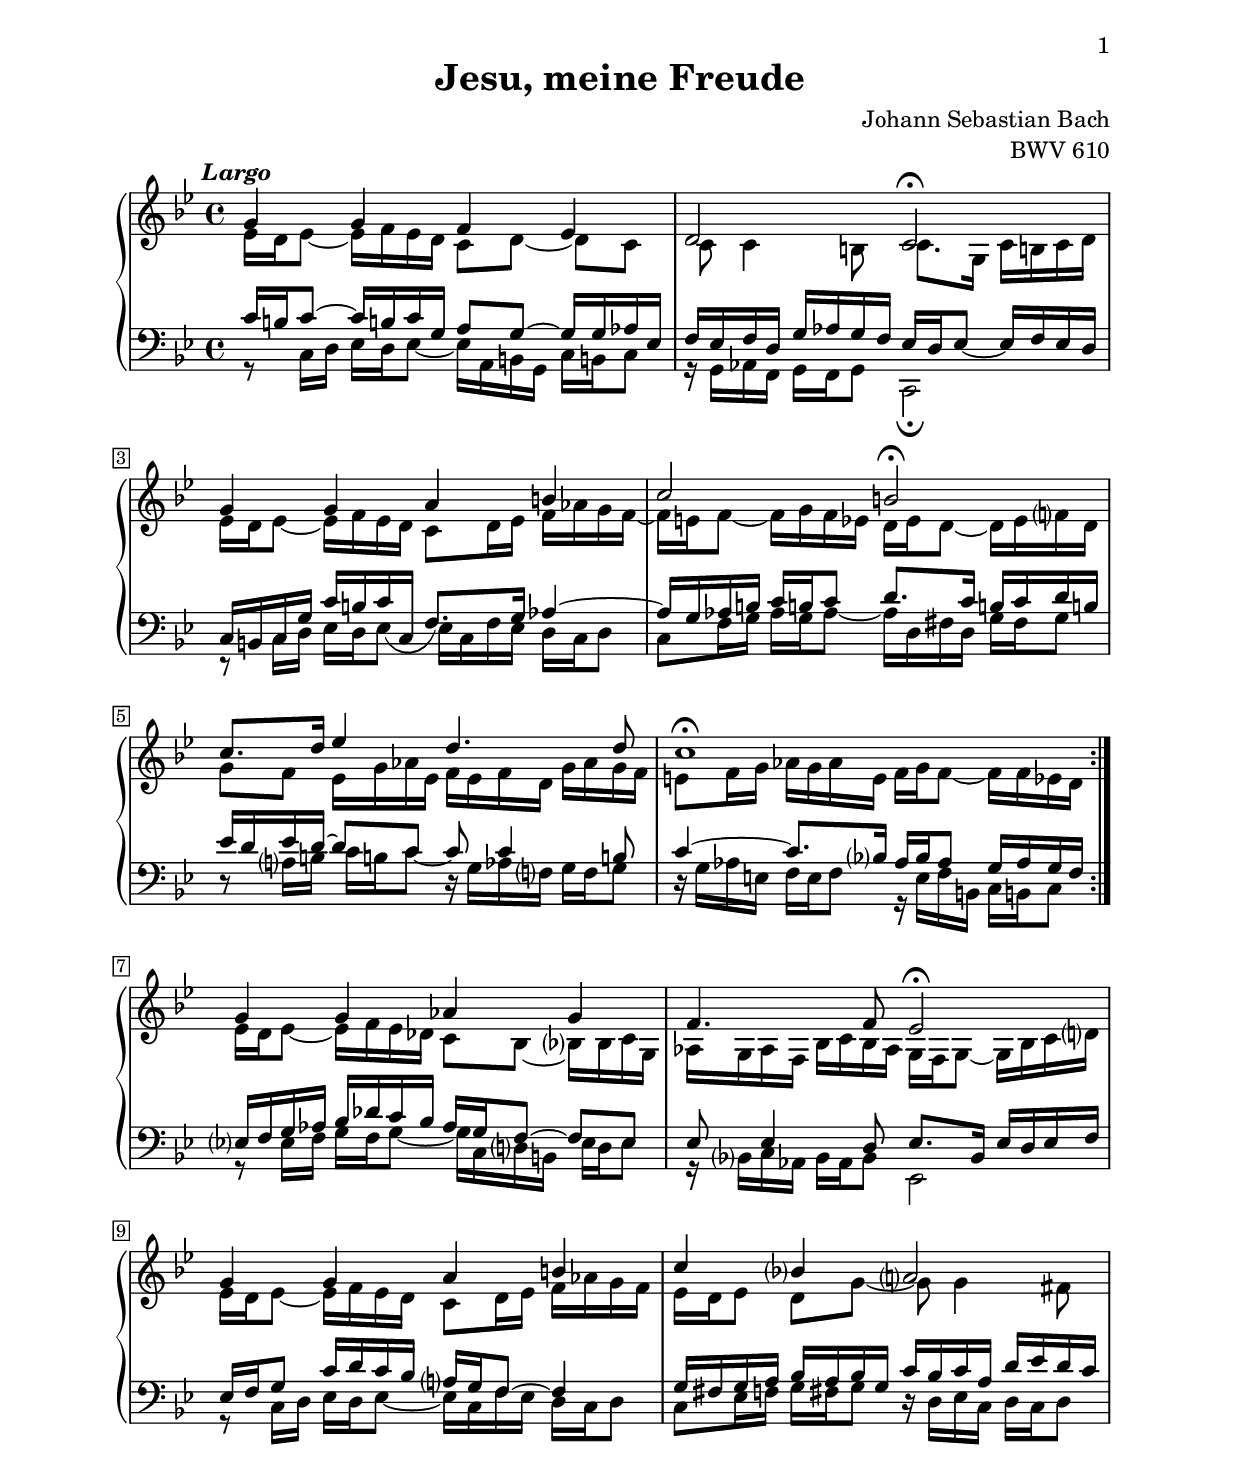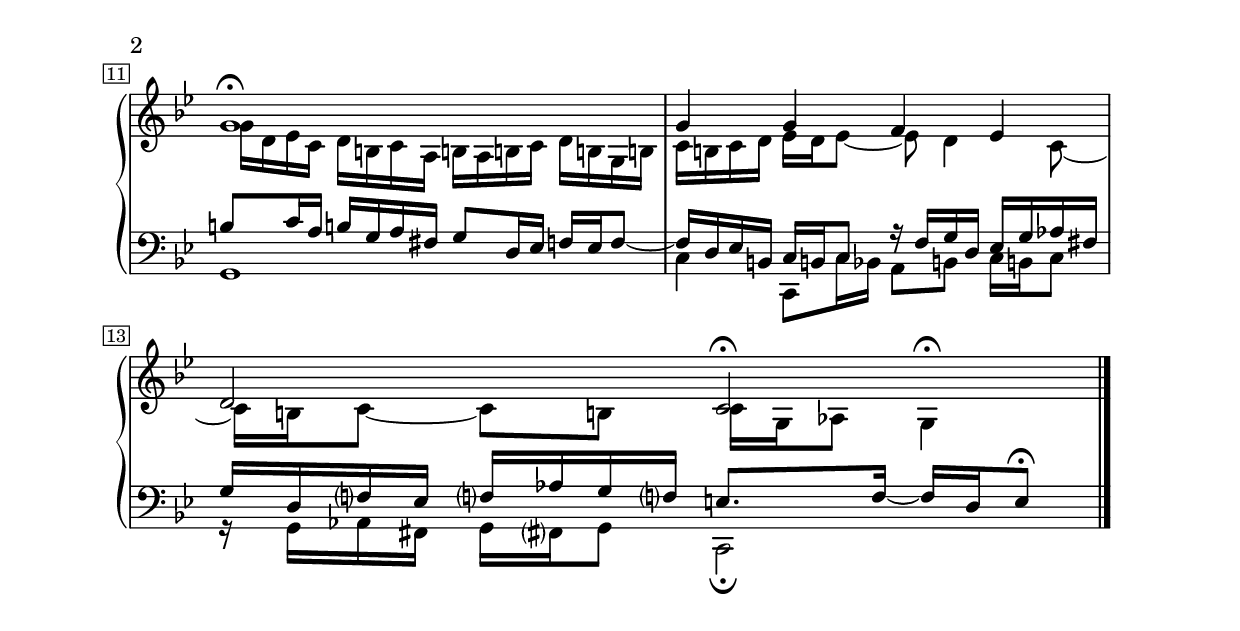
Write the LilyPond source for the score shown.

\version "2.23.80"

#(ly:set-option 'relative-includes #t)

\header {
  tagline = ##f
}

\paper {
  indent = 0.0
  line-width = 16.6\cm
  top-margin = 20\mm
  bottom-margin = 10\mm
  ragged-last-bottom = ##f
%  ragged-bottom = ##f
  first-page-number = 0
%  markup-system-spacing.basic-distance = #10
%  last-bottom-spacing.padding = #2
  print-all-headers = ##t
  ragged-bottom = ##t
  annotate-spacing = ##f
}

\bookpart {
  \header {
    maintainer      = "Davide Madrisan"
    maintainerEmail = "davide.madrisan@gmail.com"
  }

  \include "./header.ily"
  \header {
    title = ##f
    composer = ##f
  }

  \markup {
    \fill-line {
      \center-column {
        \null\null\null\null\null
        \null\null\null\null\null
        \line { \abs-fontsize #30 \bold "Johann Sebastian" }
        \null
        \line { \abs-fontsize #80 \bold "Bach" }
        \null\null\null\null\null
        \line { \abs-fontsize #34 \bold "Jesu, meine Freude" }
        \null\null\null\null
        \line { \abs-fontsize #20 "BWV 610" }
        \null\null
        \fill-line { \abs-fontsize #20 "Transcribed for Piano Solo" }
        \null\null\null
        \fill-line {
          \override #'(thickness . 5)
          \draw-squiggle-line #0.5 #'(10 . 0) ##t
        }
        \null\null\null\null\null\null\null
        \fill-line { \abs-fontsize #11 "Transcribed and Engraved by Davide Madrisan" }
        \fill-line { \abs-fontsize #9 \typewriter "https://github.com/madrisan/open-scores/" }
        \null
        \fill-line { \abs-fontsize #10 "Based on the Holograph manuscript of Das Orgel-Büchlein (p.15)" }
        \null
      }
    }
  }
}

Global = {
  \key g \minor
  \time 4/4
  \include "global.ly"
}

Soprano = \context Voice = "one"  \relative c'' {
  %1
  \voiceOne
  \repeat volta 2 {
  | g4^\markup { \hspace #-4 \italic\bold "Largo" } g f es
  | d2 c\fermata
  | g'4 g a b!
  | c2 b!\fermata
  %5
  | c8. d16 es4 d4. d8
  | c1\fermata
  }
  | g4 g as g
  | f4. f8 es2\fermata
  | g4 g a b!
  %10
  | c4 bes! a2
  | g1\fermata
  | g4 g f es
  | d2 c2\fermata \bar "|."
}

Alto = \context Voice = "two"  \relative c' {
  \voiceTwo
  \repeat volta 2 {
  %1
  | es16 d es8~ es16 f es d c8[ d~] d c
  | c8 c4 b!8 c8.[ g16] c b! c d
  | es16 d es8~ es16 f es d c8 d16 es f as g f~
  | f16 e f8~ f16 g f es d es d8~ d16 es f d
  %5
  | g8 f es16 g as es f es f d g as g f
  | e8 f16 g as g as e f g f8~ f16 f es d
  }
  | es16 d es8~ es16 f es des c8 bes~ bes16 bes c g
  | as16 g as f bes c bes as g f g8~ g16 bes c d
  | es16 d es8~ es16 f es d c8 d16 es f as g f
  %10
  | es16 d es8 d g~g g4 fis8
  | g16 d es c d b! c a b! a b! c d b! g b!
  | c16 b! c d es d es8~ es d4 c8~
  |c16 b! c8~ c b! c16 g as8 g4^\fermata
}

Tenor = \context Voice = "three"  \relative c' {
  \voiceThree
  \change Staff = "lower"
  \repeat volta 2 {
  %1
  | c16 b! c8~ c16 b! c g a8 g~ g16 g as es
  | f16 es f d g as g f es d \tieDown es8~ es16 \tieNeutral f es d
  | c16 b! c g' c b! c c, f8. g16 as!4^~
  | as16 g as b c b! c8 d8. c16 b! c d b!
  %5
  | es16 d es d^~ d8 c~c c4 b!8
  | c4^~ c8. bes16 as bes as8 g16 as g f
  }
  | es16 f g as bes des c bes as g f8^~ f es
  | es8 es4 d8 es8. bes16 es d es f
  | es16 f g8 c16 d c bes a g f8^~ f4
  %10
  | g16 fis g a bes a bes g c bes c a d es d c
  | b!8 c16 a b! g a fis g8 d16 es f es f8~
  | f16 d es b! c b! c8 r16 f g d es g as fis
  | g16 d f! es f as g f e8. f16~ f d e8^\fermata
}

Pedal = \context Voice = "four"  \relative c {
  \voiceFour
  \change Staff = "lower"
  \repeat volta 2 {
  %1
  | r8 c16 d es d es8~ es16 a, b! g c b! c8
  | r16 g aes f g f g8 c,2\fermata
  | r8 c'16 d es d
    \shape #'((0 . -0.2) (0 . -1.5) (0 . -1.5) (0 . 0.5)) Tie
    es8~ es16 c f es d c d8
  | c8 f16 g aes g as8~ as16 d, fis d g fis g8
  %5
  | d8\rest a'16 b! c b! c8 d,16\rest g aes f g f g8
  | d16\rest g as e f e f8 r16 e f b,! c b! c8
  }
  | r8 es16 f g f g8~ g16 c, d! b es d es8
  | r16 bes c as bes as bes8 es,2
  | r8 c'16 d es d es8~ es16 c f es d c d8
  %10
  | c8 es16 f! g fis g8 d16\rest d es c d c d8
  | g,1
  | c4 c,8 c'16 bes a8 b! c16 b! c8
  | r16 g as fis g fis g8 c,2_\fermata
}

\score {
  \new PianoStaff
  <<
    \accidentalStyle Score.piano-cautionary
    \context Staff = "upper" <<
      \set Staff.midiInstrument = #"acoustic grand"
      \Global
      \clef treble
      \Soprano
      \Alto
    >>
    \context Staff = "lower" <<
      \set Staff.midiInstrument = #"acoustic grand"
      \Global
      \clef bass
      \Tenor
      \Pedal
    >>
  >>
  \header {
    composer = "Johann Sebastian Bach"
    opus = "BWV 610"
    %subtitle = ""
    title = \markup {
      %\override #'(font-name . "TeX Gyre Schola") {
        "Jesu, meine Freude"
      %}
    }
  }
  \layout { }
  \midi {
    \tempo 4 = 100
  }
}
